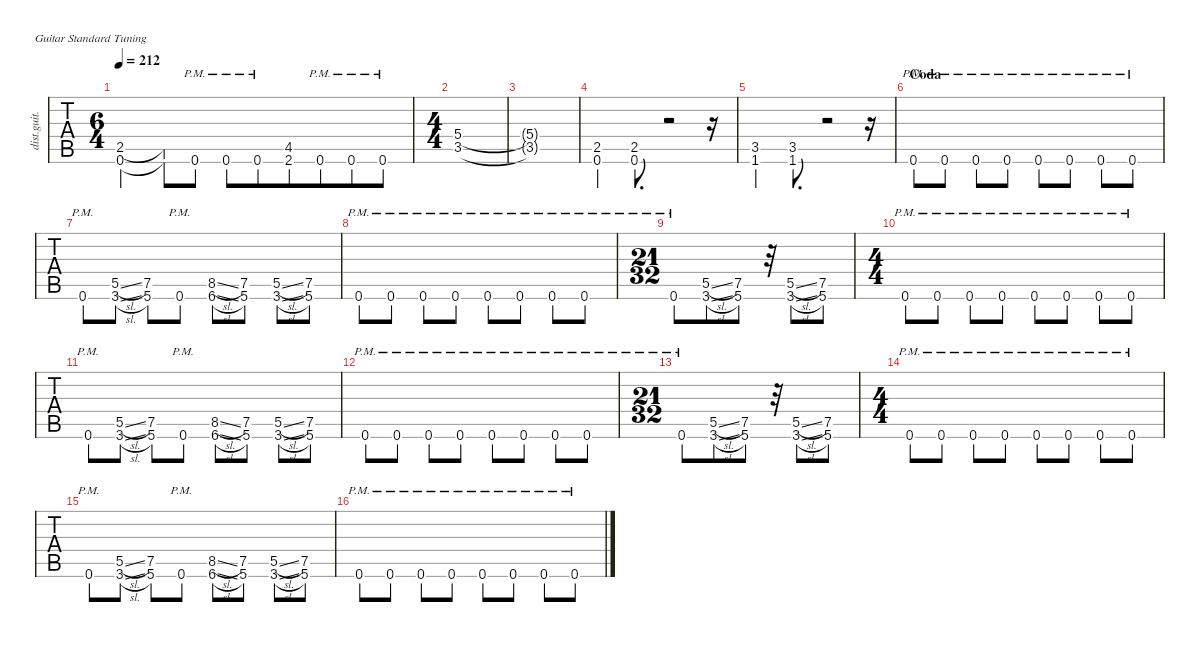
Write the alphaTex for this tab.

\defaultSystemsLayout 4
\hideDynamics
\bracketExtendMode nobrackets
\track ("Rhythm Guitar (James)" "dist.guit.") {defaultSystemsLayout 4 multiBarRest instrument distortionguitar}
\staff {tabs}
\tuning (E4 B3 G3 D3 A2 E2)
\ts (6 4)
\beaming (8 6 6)
\tempo 212
\clef g2
\ks c
(0.6 2.5).2{dy f} (0.6{t} 2.5{t}).8 0.6{pm}.8 0.6{pm}.8 0.6{pm}.8 (2.6{acc #} 4.5{acc #}).8 0.6{pm}.8 0.6{pm}.8 0.6{pm}.8 |
\ts (4 4)
\beaming (8 2 2 2 2)
(3.5 5.4).1 |
(5.4{t} 3.5{t}).1 |
(0.6{st} 2.5{st}).4{dy mf} (0.6 2.5).8{d} r.2 r.16 |
(1.6{st} 3.5{st}).4 (1.6 3.5).8{d} r.2 r.16 |
\section ("" "Coda")
0.6{pm}.8 0.6{pm}.8 0.6{pm}.8 0.6{pm}.8 0.6{pm}.8 0.6{pm}.8 0.6{pm}.8 0.6{pm}.8 |
0.6{pm}.8 (3.6{sl} 5.5{sl}).8 (7.5 5.6).8 0.6{pm}.8 (6.6{sl acc #} 8.5{sl}).8 (7.5 5.6).8 (3.6{sl} 5.5{sl}).8 (7.5 5.6).8 |
0.6{pm}.8 0.6{pm}.8 0.6{pm}.8 0.6{pm}.8 0.6{pm}.8 0.6{pm}.8 0.6{pm}.8 0.6{pm}.8 |
\ts (21 32)
\beaming (8 3 2)
0.6{pm}.8 (3.6{sl} 5.5{sl}).8 (7.5 5.6).8 r.32 (3.6{sl} 5.5{sl}).8 (7.5 5.6).8 |
\ts (4 4)
\beaming (8 2 2 2 2)
0.6{pm}.8 0.6{pm}.8 0.6{pm}.8 0.6{pm}.8 0.6{pm}.8 0.6{pm}.8 0.6{pm}.8 0.6{pm}.8 |
0.6{pm}.8 (3.6{sl} 5.5{sl}).8 (7.5 5.6).8 0.6{pm}.8 (6.6{sl acc #} 8.5{sl}).8 (7.5 5.6).8 (3.6{sl} 5.5{sl}).8 (7.5 5.6).8 |
0.6{pm}.8 0.6{pm}.8 0.6{pm}.8 0.6{pm}.8 0.6{pm}.8 0.6{pm}.8 0.6{pm}.8 0.6{pm}.8 |
\ts (21 32)
\beaming (8 3 2)
0.6{pm}.8 (3.6{sl} 5.5{sl}).8 (7.5 5.6).8 r.32 (3.6{sl} 5.5{sl}).8 (7.5 5.6).8 |
\ts (4 4)
\beaming (8 2 2 2 2)
0.6{pm}.8 0.6{pm}.8 0.6{pm}.8 0.6{pm}.8 0.6{pm}.8 0.6{pm}.8 0.6{pm}.8 0.6{pm}.8 |
0.6{pm}.8 (3.6{sl} 5.5{sl}).8 (7.5 5.6).8 0.6{pm}.8 (6.6{sl acc #} 8.5{sl}).8 (7.5 5.6).8 (3.6{sl} 5.5{sl}).8 (7.5 5.6).8 |
0.6{pm}.8 0.6{pm}.8 0.6{pm}.8 0.6{pm}.8 0.6{pm}.8 0.6{pm}.8 0.6{pm}.8 0.6{pm}.8
